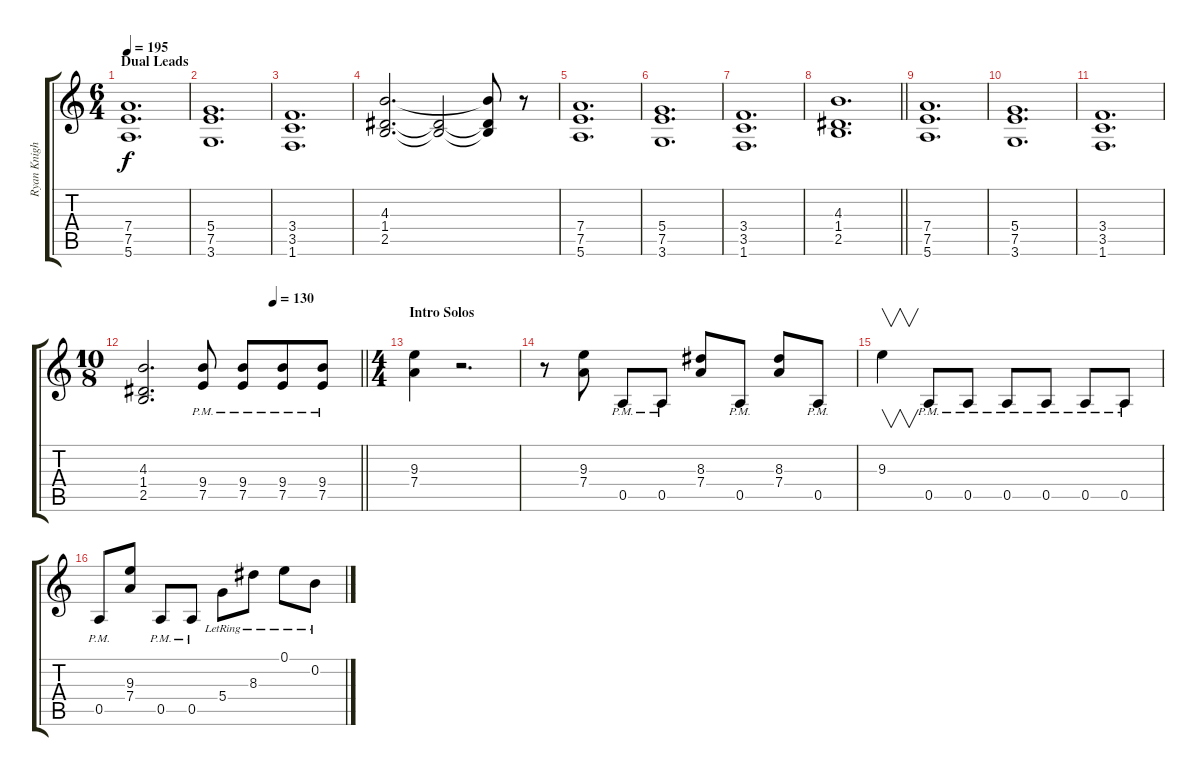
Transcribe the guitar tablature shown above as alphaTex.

\track ("Ryan Knight Rhythm" "Ryan Knigh") {instrument distortionguitar}
\staff {score tabs}
\tuning (E4 B3 G3 D3 A2 E2) {hide}
\ts (6 4)
\section ("" "Dual Leads")
\tempo 195
\clef g2
\ks c
(7.4 7.5 5.6).1{d dy f} |
(5.4 7.5 3.6).1{d} |
(3.4 3.5 1.6).1{d} |
(4.3 1.4 2.5).2{d} (1.4{t} 2.5{t}).2 (4.3{t} 1.4{t} 2.5{t}).8 r.8 |
(7.4 7.5 5.6).1{d} |
(5.4 7.5 3.6).1{d} |
(3.4 3.5 1.6).1{d} |
\barLineRight lightlight
(4.3 1.4 2.5).1{d} |
(7.4 7.5 5.6).1{d} |
(5.4 7.5 3.6).1{d} |
(3.4 3.5 1.6).1{d} |
\ts (10 8)
\tempo (130 0.6)
\barLineRight lightlight
(4.3 1.4 2.5).2{d} (9.4{pm} 7.5{pm}).8 (9.4{pm} 7.5{pm}).8 (9.4{pm} 7.5{pm}).8 (9.4{pm} 7.5{pm}).8 |
\ts (4 4)
\section ("" "Intro Solos")
(9.3 7.4).4 r.2{d} |
r.8 (9.3 7.4).8 0.5{pm}.8 0.5{pm}.8 (8.3 7.4).8 0.5{pm}.8 (8.3 7.4).8 0.5{pm}.8 |
9.3.4{v} 0.5{pm}.8 0.5{pm}.8 0.5{pm}.8 0.5{pm}.8 0.5{pm}.8 0.5{pm}.8 |
0.5{pm}.8 (9.3 7.4).8 0.5{pm}.8 0.5{pm}.8 5.4{lr}.8 8.3{lr}.8 0.1{lr}.8 0.2{lr}.8
